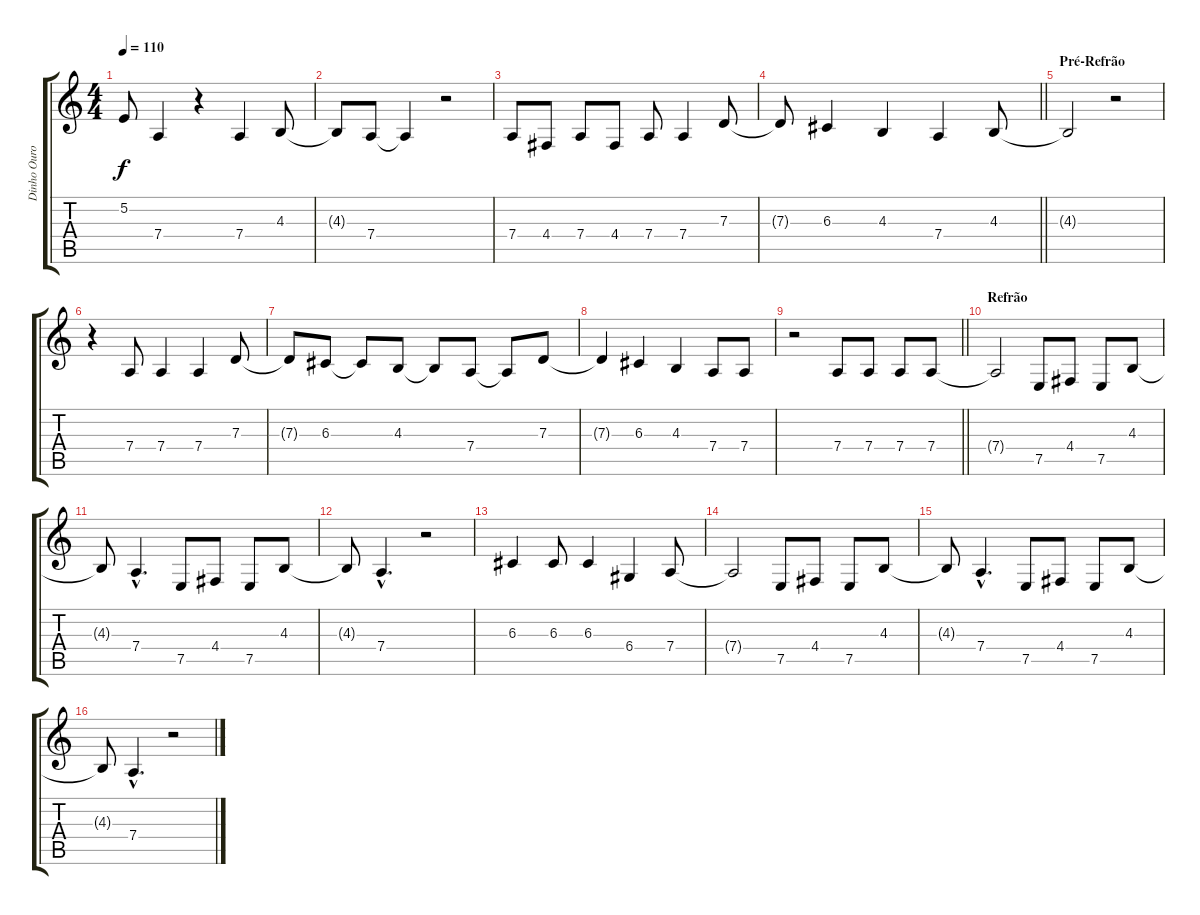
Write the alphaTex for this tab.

\track ("Dinho Ouro Preto" "Dinho Ouro") {instrument sopranosax}
\staff {score tabs}
\tuning (E4 B3 G3 D3 A2 E2) {hide}
\ts (4 4)
\tempo 110
\clef g2
\ks c
5.2{t}.8{dy f} 7.4.4 r.4 7.4.4 4.3.8 |
4.3{t}.8 7.4.8 7.4{t}.4 r.2 |
7.4.8 4.4.8 7.4.8 4.4.8 7.4.8 7.4.4 7.3.8 |
\barLineRight lightlight
7.3{t}.8 6.3.4 4.3.4 7.4.4 4.3.8 |
\section ("" "Pré-Refrão")
4.3{t}.2 r.2 |
r.4 7.4.8 7.4.4 7.4.4 7.3.8 |
7.3{t}.8 6.3.8 6.3{t}.8 4.3.8 4.3{t}.8 7.4.8 7.4{t}.8 7.3.8 |
7.3{t}.4 6.3.4 4.3.4 7.4.8 7.4.8 |
\barLineRight lightlight
r.2 7.4.8 7.4.8 7.4.8 7.4.8 |
\section ("" "Refrão")
7.4{t}.2 7.5.8 4.4.8 7.5.8 4.3.8 |
4.3{t}.8 7.4{hac}.4{d} 7.5.8 4.4.8 7.5.8 4.3.8 |
4.3{t}.8 7.4{hac}.4{d} r.2 |
6.3.4 6.3.8 6.3.4 6.4.4 7.4.8 |
7.4{t}.2 7.5.8 4.4.8 7.5.8 4.3.8 |
4.3{t}.8 7.4{hac}.4{d} 7.5.8 4.4.8 7.5.8 4.3.8 |
4.3{t}.8 7.4{hac}.4{d} r.2
